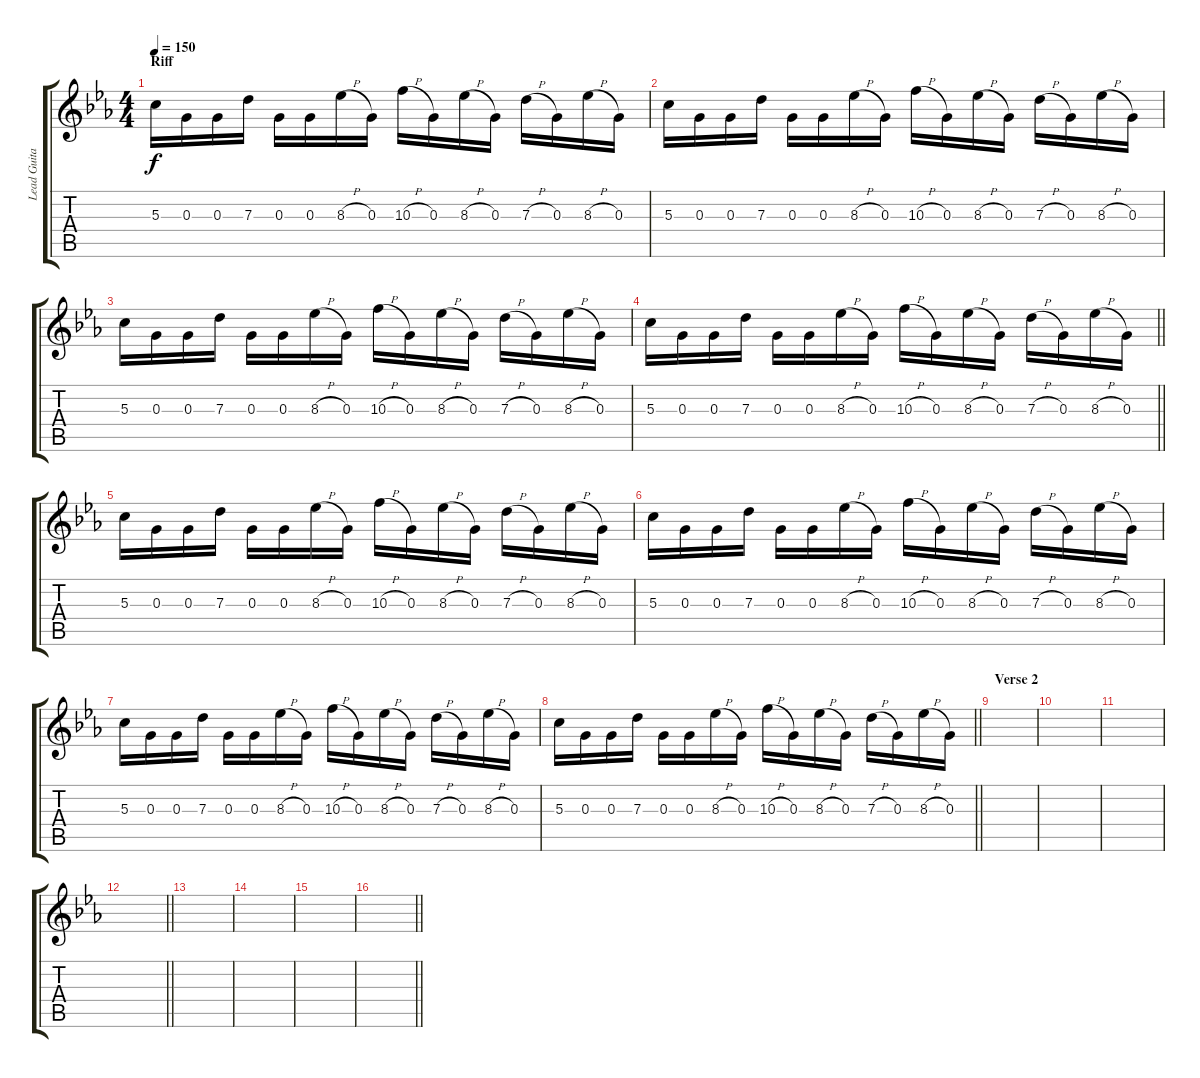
\track ("Lead Guitar: Mikael Bakajev" "Lead Guita") {instrument overdrivenguitar}
\staff {score tabs}
\tuning (E4 B3 G3 D3 A2 E2) {hide}
\ts (4 4)
\section ("" "Riff")
\tempo 150
\clef g2
\ks cminor
5.3.16{dy f} 0.3.16 0.3.16 7.3.16 0.3.16 0.3.16 8.3{h}.16 0.3.16 10.3{h}.16 0.3.16 8.3{h}.16 0.3.16 7.3{h}.16 0.3.16 8.3{h}.16 0.3.16 |
5.3.16 0.3.16 0.3.16 7.3.16 0.3.16 0.3.16 8.3{h}.16 0.3.16 10.3{h}.16 0.3.16 8.3{h}.16 0.3.16 7.3{h}.16 0.3.16 8.3{h}.16 0.3.16 |
5.3.16 0.3.16 0.3.16 7.3.16 0.3.16 0.3.16 8.3{h}.16 0.3.16 10.3{h}.16 0.3.16 8.3{h}.16 0.3.16 7.3{h}.16 0.3.16 8.3{h}.16 0.3.16 |
\barLineRight lightlight
5.3.16 0.3.16 0.3.16 7.3.16 0.3.16 0.3.16 8.3{h}.16 0.3.16 10.3{h}.16 0.3.16 8.3{h}.16 0.3.16 7.3{h}.16 0.3.16 8.3{h}.16 0.3.16 |
5.3.16 0.3.16 0.3.16 7.3.16 0.3.16 0.3.16 8.3{h}.16 0.3.16 10.3{h}.16 0.3.16 8.3{h}.16 0.3.16 7.3{h}.16 0.3.16 8.3{h}.16 0.3.16 |
5.3.16 0.3.16 0.3.16 7.3.16 0.3.16 0.3.16 8.3{h}.16 0.3.16 10.3{h}.16 0.3.16 8.3{h}.16 0.3.16 7.3{h}.16 0.3.16 8.3{h}.16 0.3.16 |
5.3.16 0.3.16 0.3.16 7.3.16 0.3.16 0.3.16 8.3{h}.16 0.3.16 10.3{h}.16 0.3.16 8.3{h}.16 0.3.16 7.3{h}.16 0.3.16 8.3{h}.16 0.3.16 |
\barLineRight lightlight
5.3.16 0.3.16 0.3.16 7.3.16 0.3.16 0.3.16 8.3{h}.16 0.3.16 10.3{h}.16 0.3.16 8.3{h}.16 0.3.16 7.3{h}.16 0.3.16 8.3{h}.16 0.3.16 |
\section ("" "Verse 2")
|
|
|
\barLineRight lightlight
|
|
|
|
\barLineRight lightlight
